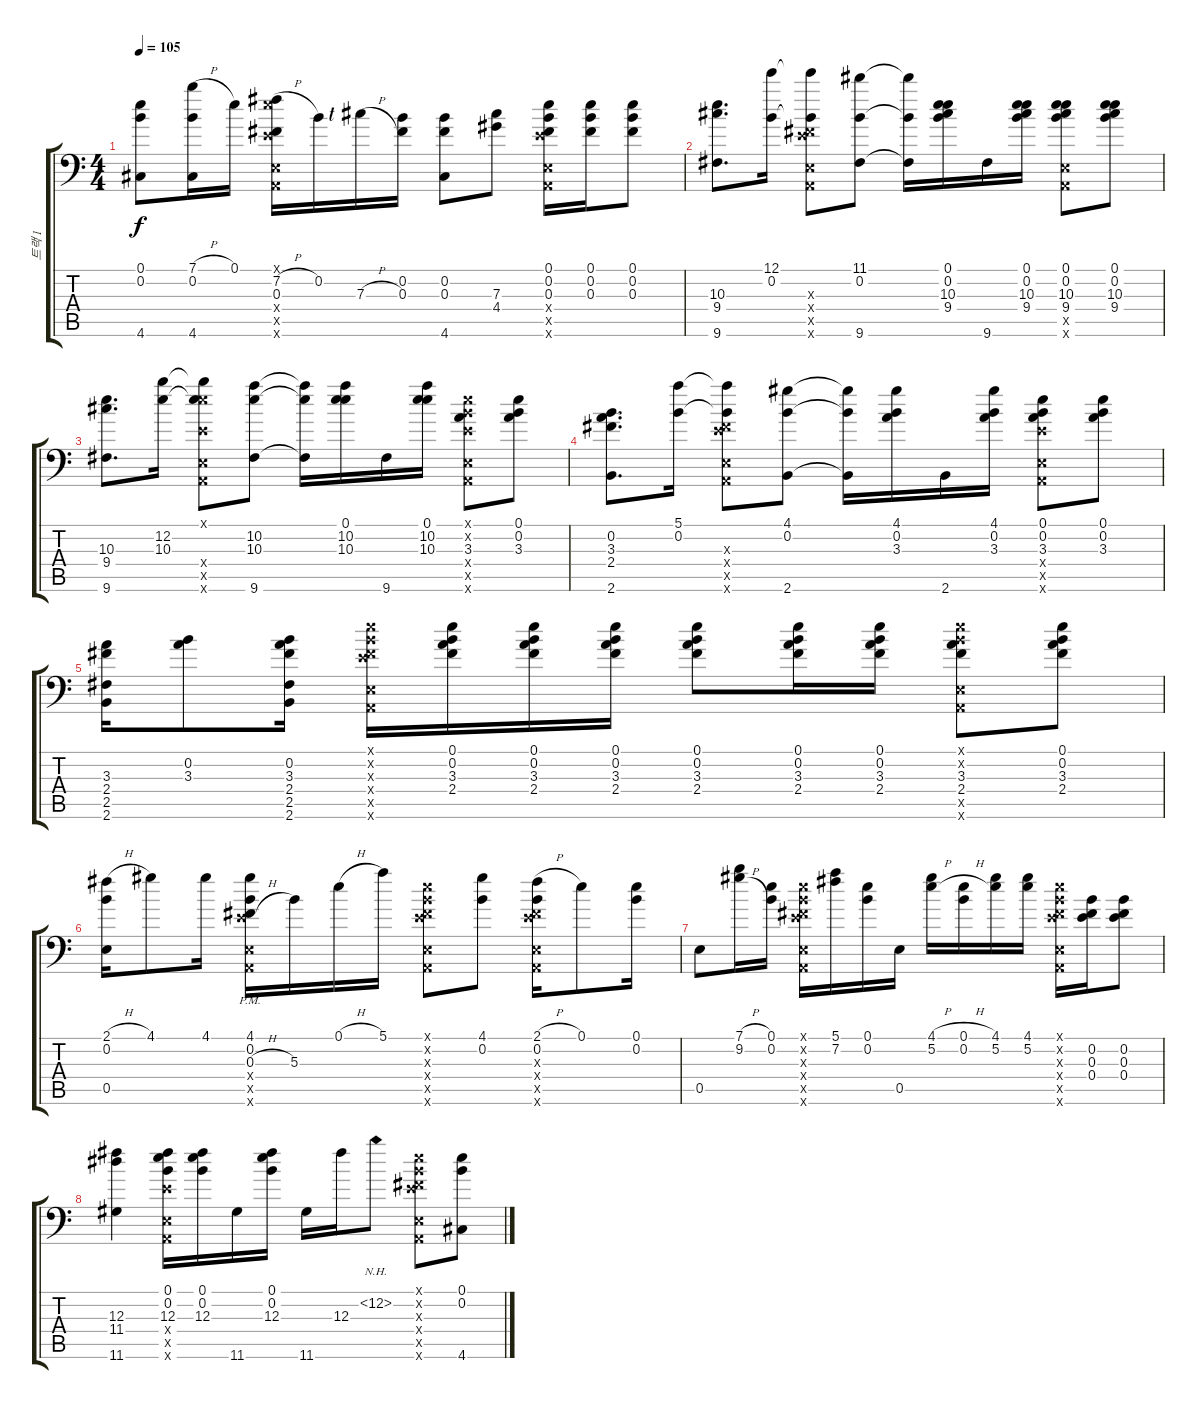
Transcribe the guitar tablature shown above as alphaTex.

\track ("트랙 1" "트랙 1") {instrument acousticguitarnylon}
\staff {score tabs}
\tuning (E4 B3 Gb3 E3 E2 A1) {hide}
\ts (4 4)
\tempo 105
\clef f4
\ks c
(0.1{t} 0.2{t} 4.6{t}).8{dy f} (7.1{h} 0.2 4.6).16 0.1.16 (0.1{x} 7.2{h} 0.3 0.4{x} 0.5{x} 0.6{x}).16 0.2.16 7.3{h lf 1}.16 (0.2 0.3).16 (0.2 0.3 4.6).8 (7.3 4.4).8 (0.1 0.2 0.3 0.4{x} 0.5{x} 0.6{x}).16 (0.1 0.2 0.3).16 (0.1 0.2 0.3).8 |
(10.3 9.4 9.6).8{d} (12.1 0.2).16 (12.1{t} 0.2{t} 0.3{x} 0.4{x} 0.5{x} 0.6{x}).8 (11.1 0.2 9.6).8 (11.1{t} 0.2{t} 9.6{t}).16 (0.1 0.2 10.3 9.4).16 9.6.16 (0.1 0.2 10.3 9.4).16 (0.1 0.2 10.3 9.4 0.5{x} 0.6{x}).8 (0.1 0.2 10.3 9.4).8 |
(10.3 9.4 9.6).8{d} (12.2 10.3).16 (0.1{x} 12.2{t} 10.3{t} 0.4{x} 0.5{x} 0.6{x}).8 (10.2 10.3 9.6).8 (10.2{t} 10.3{t} 9.6{t}).16 (0.1 10.2 10.3).16 9.6.16 (0.1 10.2 10.3).16 (0.1{x} 0.2{x} 3.3 0.4{x} 0.5{x} 0.6{x}).8 (0.1 0.2 3.3).8 |
(0.2 3.3 2.4 2.6).8{d} (5.1 0.2).16 (5.1{t} 0.2{t} 0.3{x} 0.4{x} 0.5{x} 0.6{x}).8 (4.1 0.2 2.6).8 (4.1{t} 0.2{t} 2.6{t}).16 (4.1 0.2 3.3).16 2.6.16 (4.1 0.2 3.3).16 (0.1 0.2 3.3 0.4{x} 0.5{x} 0.6{x}).8 (0.1 0.2 3.3).8 |
(3.3 2.4 2.5 2.6).16 (0.2 3.3).8 (0.2 3.3 2.4 2.5 2.6).16 (0.1{x} 0.2{x} 0.3{x} 0.4{x} 0.5{x} 0.6{x}).16 (0.1 0.2 3.3 2.4).16 (0.1 0.2 3.3 2.4).16 (0.1 0.2 3.3 2.4).16 (0.1 0.2 3.3 2.4).8 (0.1 0.2 3.3 2.4).16 (0.1 0.2 3.3 2.4).16 (0.1{x} 0.2{x} 3.3 2.4 0.5{x} 0.6{x}).8 (0.1 0.2 3.3 2.4).8 |
(2.1{h} 0.2 0.5).16 4.1.8 4.1.16 (4.1{pm} 0.2 0.3{h} 0.4{x} 0.5{x} 0.6{x}).16 5.3.16 0.1{h}.16 5.1.16 (0.1{x} 0.2{x} 0.3{x} 0.4{x} 0.5{x} 0.6{x}).8 (4.1 0.2).8 (2.1{h} 0.2 0.3{x} 0.4{x} 0.5{x} 0.6{x}).16 0.1.8 (0.1 0.2).16 |
0.5.8 (7.1{h} 9.2{h}).16 (0.1 0.2).16 (0.1{x} 0.2{x} 0.3{x} 0.4{x} 0.5{x} 0.6{x}).16 (5.1 7.2).16 (0.1 0.2).16 0.5.16 (4.1{h} 5.2{h}).16 (0.1{h} 0.2{h}).16 (4.1 5.2).16 (4.1 5.2).16 (0.1{x} 0.2{x} 0.3{x} 0.4{x} 0.5{x} 0.6{x}).16 (0.2 0.3 0.4).16 (0.2 0.3 0.4).8 |
(12.3 11.4 11.6).4 (0.1 0.2 12.3 0.4{x} 0.5{x} 0.6{x}).16 (0.1 0.2 12.3).16 11.6.16 (0.1 0.2 12.3).16 11.6.16 12.3.16 12.2{nh}.8 (0.1{x} 0.2{x} 0.3{x} 0.4{x} 0.5{x} 0.6{x}).8 (0.1 0.2 4.6).8
